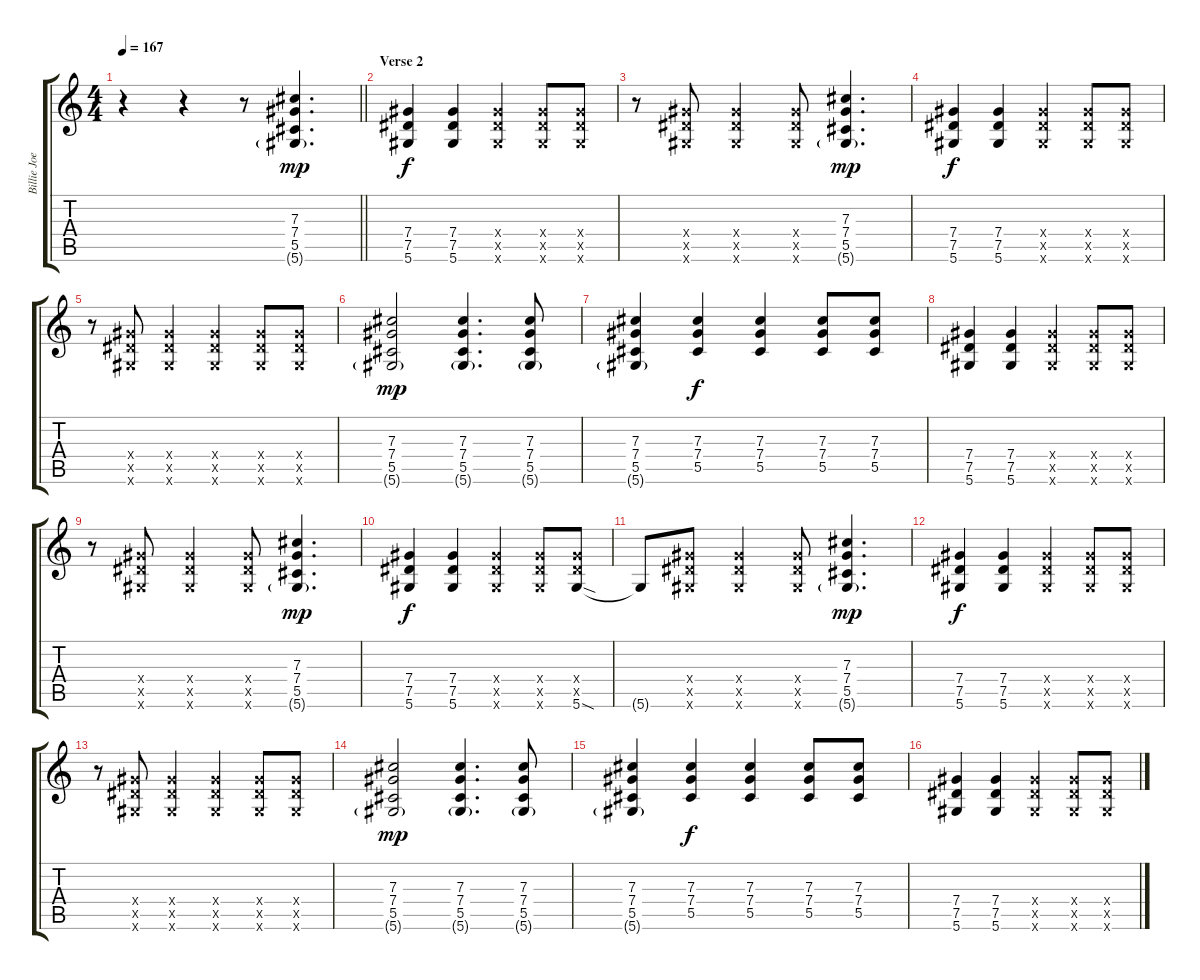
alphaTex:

\track ("Billie Joe Armstrong - Guitar" "Billie Joe") {instrument distortionguitar}
\staff {score tabs}
\tuning (Eb4 Bb3 Gb3 Db3 Ab2 Eb2) {hide}
\ts (4 4)
\tempo 167
\clef g2
\barLineRight lightlight
\ks c
r.4{dy f} r.4 r.8 (7.3 7.4 5.5 5.6{g}).4{d dy mp} |
\section ("" "Verse 2")
(7.4 7.5 5.6).4{dy f} (7.4 7.5 5.6).4 (7.4{x} 7.5{x} 5.6{x}).4 (7.4{x} 7.5{x} 5.6{x}).8 (7.4{x} 7.5{x} 5.6{x}).8 |
r.8 (7.4{x} 7.5{x} 5.6{x}).8 (7.4{x} 7.5{x} 5.6{x}).4 (7.4{x} 7.5{x} 5.6{x}).8 (7.3 7.4 5.5 5.6{g}).4{d dy mp} |
(7.4 7.5 5.6).4{dy f} (7.4 7.5 5.6).4 (7.4{x} 7.5{x} 5.6{x}).4 (7.4{x} 7.5{x} 5.6{x}).8 (7.4{x} 7.5{x} 5.6{x}).8 |
r.8 (7.4{x} 7.5{x} 5.6{x}).8 (7.4{x} 7.5{x} 5.6{x}).4 (7.4{x} 7.5{x} 5.6{x}).4 (7.4{x} 7.5{x} 5.6{x}).8 (7.4{x} 7.5{x} 5.6{x}).8 |
(7.3 7.4 5.5 5.6{g}).2{dy mp} (7.3 7.4 5.5 5.6{g}).4{d} (7.3 7.4 5.5 5.6{g}).8 |
(7.3 7.4 5.5 5.6{g}).4 (7.3 7.4 5.5).4{dy f} (7.3 7.4 5.5).4 (7.3 7.4 5.5).8 (7.3 7.4 5.5).8 |
(7.4 7.5 5.6).4 (7.4 7.5 5.6).4 (7.4{x} 7.5{x} 5.6{x}).4 (7.4{x} 7.5{x} 5.6{x}).8 (7.4{x} 7.5{x} 5.6{x}).8 |
r.8 (7.4{x} 7.5{x} 5.6{x}).8 (7.4{x} 7.5{x} 5.6{x}).4 (7.4{x} 7.5{x} 5.6{x}).8 (7.3 7.4 5.5 5.6{g}).4{d dy mp} |
(7.4 7.5 5.6).4{dy f} (7.4 7.5 5.6).4 (7.4{x} 7.5{x} 5.6{x}).4 (7.4{x} 7.5{x} 5.6{x}).8 (7.4{x} 7.5{x} 5.6{sod}).8 |
5.6{t}.8 (7.4{x} 7.5{x} 5.6{x}).8 (7.4{x} 7.5{x} 5.6{x}).4 (7.4{x} 7.5{x} 5.6{x}).8 (7.3 7.4 5.5 5.6{g}).4{d dy mp} |
(7.4 7.5 5.6).4{dy f} (7.4 7.5 5.6).4 (7.4{x} 7.5{x} 5.6{x}).4 (7.4{x} 7.5{x} 5.6{x}).8 (7.4{x} 7.5{x} 5.6{x}).8 |
r.8 (7.4{x} 7.5{x} 5.6{x}).8 (7.4{x} 7.5{x} 5.6{x}).4 (7.4{x} 7.5{x} 5.6{x}).4 (7.4{x} 7.5{x} 5.6{x}).8 (7.4{x} 7.5{x} 5.6{x}).8 |
(7.3 7.4 5.5 5.6{g}).2{dy mp} (7.3 7.4 5.5 5.6{g}).4{d} (7.3 7.4 5.5 5.6{g}).8 |
(7.3 7.4 5.5 5.6{g}).4 (7.3 7.4 5.5).4{dy f} (7.3 7.4 5.5).4 (7.3 7.4 5.5).8 (7.3 7.4 5.5).8 |
(7.4 7.5 5.6).4 (7.4 7.5 5.6).4 (7.4{x} 7.5{x} 5.6{x}).4 (7.4{x} 7.5{x} 5.6{x}).8 (7.4{x} 7.5{x} 5.6{x}).8
